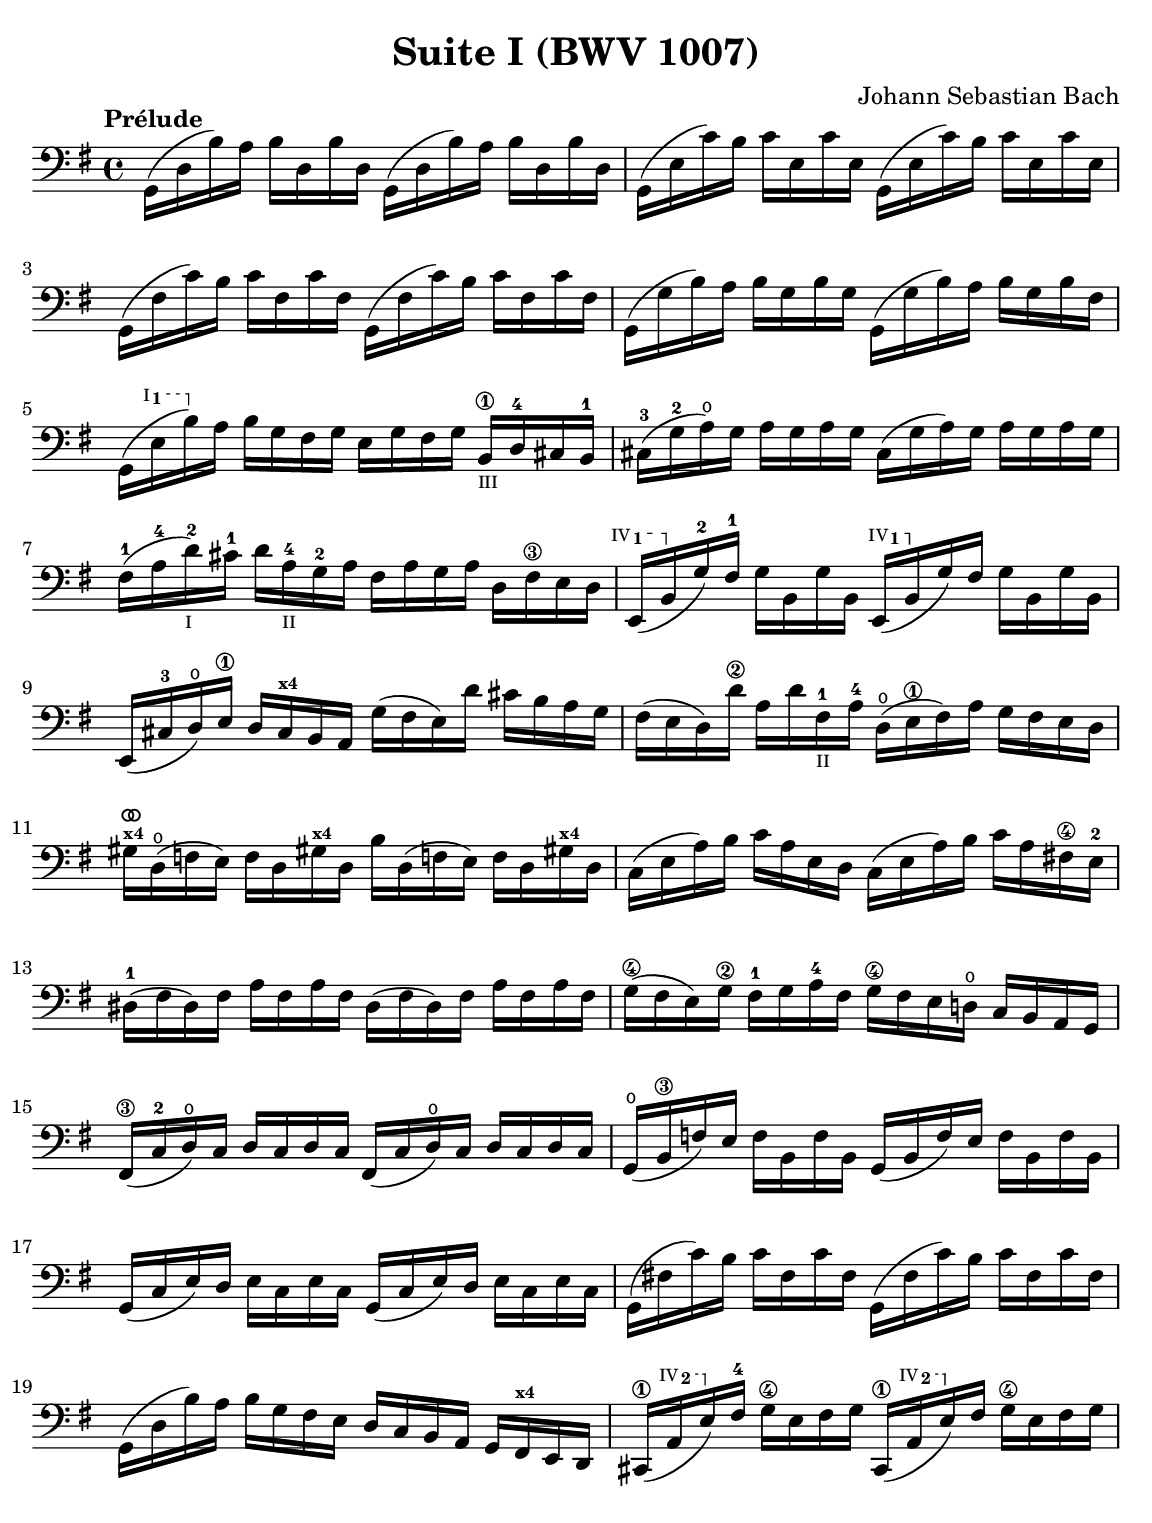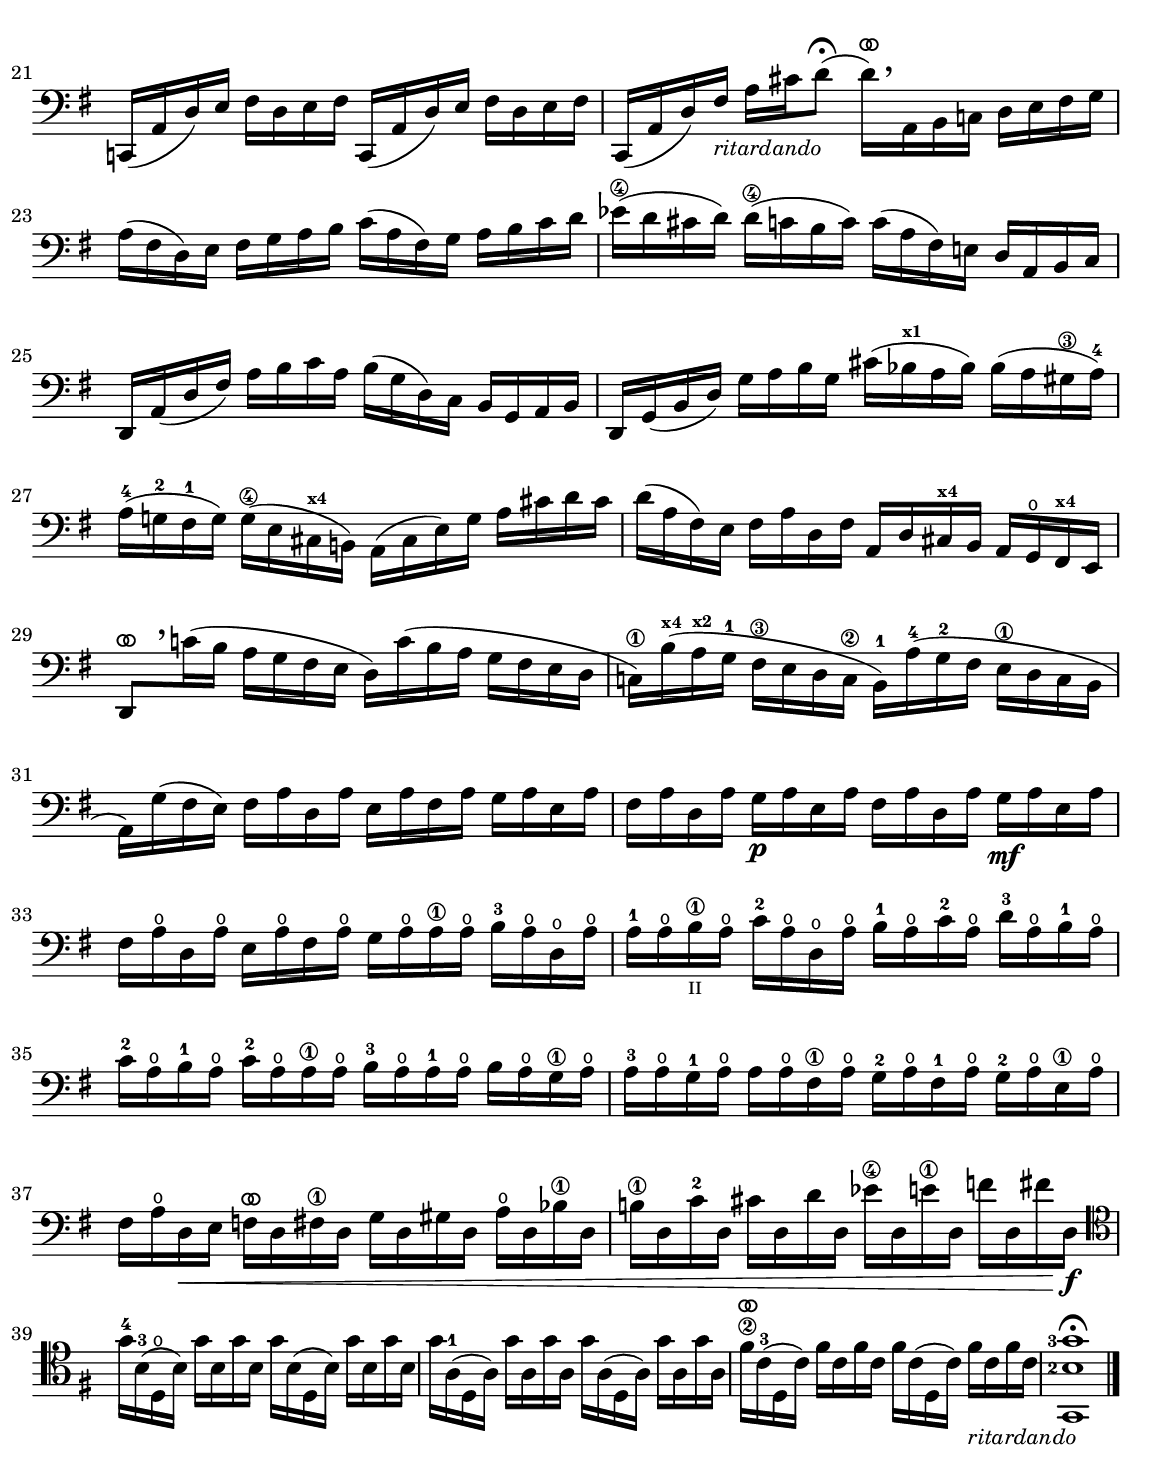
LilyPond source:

#(set-global-staff-size 21)

\version "2.18.2"

\header {
  title = "Suite I (BWV 1007)"
  composer = "Johann Sebastian Bach"
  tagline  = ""
}

\language "italiano"

% iPad Pro 12.9

\paper {
  paper-width  = 195\mm
  paper-height = 260\mm
  indent = #0
  page-count = #2
  line-width = #184
  print-page-number = ##f
  ragged-last-bottom = ##t
  ragged-bottom = ##f
%  ragged-last = ##t
}

% \phrasingSlurDashed
% \SlurDashed
% \slurSolid

allongerUne = \markup {
  \center-column {
    \combine
    \draw-line #'(-2 . 0)
    \arrow-head #X #RIGHT ##f
  }
}

ringsps = #"
  0.15 setlinewidth
  0.9 0.6 moveto
  0.4 0.6 0.5 0 361 arc
  stroke
  1.0 0.6 0.5 0 361 arc
  stroke
  "

vibrato = \markup {
  \with-dimensions #'(-0.2 . 1.6) #'(0 . 1.2)
  \postscript #ringsps
}

startModernBarre =
#(define-event-function (parser location fretnum partial)
   (number? number?)
    #{
      \tweak bound-details.left.text
        \markup
          \teeny \concat {
          #(format #f "~@r" fretnum)
          \hspace #.2
          \lower #.3 \small \bold \fontsize #-2 #(number->string partial)
          \hspace #.5
        }
      \tweak font-size -1
      \tweak font-shape #'upright
      \tweak style #'dashed-line
      \tweak dash-fraction #0.3
      \tweak dash-period #1
      \tweak bound-details.left.stencil-align-dir-y #0.35
      \tweak bound-details.left.padding 2.5 % was 0.25
      \tweak bound-details.left.attach-dir -1
      \tweak bound-details.left-broken.text ##f
      \tweak bound-details.left-broken.attach-dir -1
      %% adjust the numeric values to fit your needs:
      \tweak bound-details.left-broken.padding 0.5 %% was 1.5
      \tweak bound-details.right-broken.padding 0
      \tweak bound-details.right.padding 0.25
      \tweak bound-details.right.attach-dir 2
      \tweak bound-details.right-broken.text ##f
      \tweak bound-details.right.text
        \markup
          \with-dimensions #'(0 . 0) #'(-.3 . 0) %% was (0 . -1)
          \draw-line #'(0 . -1)
      \startTextSpan
   #})

stopBarre = \stopTextSpan

\score {
  \new Staff {
    \set fingeringOrientations = #'(left)
    \override Hairpin.to-barline = ##f
    \override BreathingSign.text = \markup {
      \translate #'(-1.75 . 1.6)
      \musicglyph #"scripts.rcomma"
    }

    \tempo "Prélude"
    \time 4/4
    \key sol \major
    \clef "bass"

    | sol,16( re16 si16)   la16 si16  re16  si16  re16
      sol,16( re16 si16)   la16 si16  re16  si16  re16
    | sol,16( mi16 do'16)  si16 do'16 mi16  do'16 mi16
      sol,16( mi16 do'16)  si16 do'16 mi16  do'16 mi16
    | sol,16( fad16 do'16) si16 do'16 fad16 do'16 fad16
      sol,16( fad16 do'16) si16 do'16 fad16 do'16 fad16
    | sol,16( sol16 si16)  la16 si16  sol16 si16  sol16
      sol,16( sol16 si16)  la16 si16[ sol16 si16  fad16]
    | sol,16( \startModernBarre #1 #1 mi16 si16) \stopBarre
      la16 si16 sol16 fad16 sol16 mi16 sol16 fad16 sol16
      si,16\1_\markup{\teeny III} re16-4 dod16 si,16-1
    | dod16-3( sol16-2 la16)\open sol16
      la16 sol16 la16 sol16
      dod16( sol16 la16) sol16 la16 sol16 la16 sol16
    | fad16-1( la16-4 re'16-2_\markup{\teeny I}) dod'16-1
      re'16 la16-4_\markup{\teeny II} sol16-2 la16
      fad16 la16 sol16 la16 re16 fad16\3 mi16 re16
   %| NO BAR HERE OR ELSE \starModernBarre FAILS
      \startModernBarre #4 #1 mi,16( si,16 \stopBarre sol16-2) fad16-1
      sol16 si,16 sol16 si,16
      \startModernBarre #4 #1 mi,16( si,16 \stopBarre sol16) fad16 
      sol16 si,16 sol16 si,16
    | mi,16( dod16-3 re16)\open
      mi16\1 re16 dod16^\markup{\bold\teeny x4} si,16 la,16
      sol16( fad16 mi16) re'16 dod'16 si16 la16 sol16
    | fad16( mi16 re16) re'16\2 la16 re'16 fad16-1_\markup{\teeny II}
      la16-4 re16(\open mi16\1 fad16) la16 sol16 fad16 mi16 re16
    | sold16^\markup{\teeny\bold x4}^\vibrato re16(\open fa16 mi16)
      fa16 re16 sold!16^\markup{\bold\teeny x4}
      re16 si16 re16( fa!16 mi16) fa16
      re16 sold!16^\markup{\bold\teeny x4} re16
    | do16( mi16 la16) si16 do'16 la16 mi16 re16
      do16( mi16 la16) si16 do'16 la16 fad!16\4 mi16-2
    | red16-1( fad16 red16) fad16 la16 fad16 la16 fad16
      red16( fad16 red16) fad16 la16 fad16 la16 fad16
    | sol16(\4 fad16 mi16) sol16\2 fad16-1 sol16 la16-4 fad16
      sol16\4 fad16 mi16 re!16\open do16 si,16 la,16 sol,16
    | fad,16\3( do16-2 re16\open) do16 re16 do16 re16 do16
      fad,16( do16 re16\open) do16 re16 do16 re16 do16
    | sol,16(\open si,16\3 fa16) mi16 fa16 si,16 fa16 si,16
      sol,16_( si,16 fa16) mi16 fa16 si,16 fa16 si,16
    | sol,16( do16 mi16) re16 mi16 do16 mi16 do16
      sol,16( do16 mi16) re16 mi16 do16 mi16 do16
    | sol,16( fad!16 do'16) si16 do'16 fad16 do'16 fad16
      sol,16( fad16 do'16) si16 do'16 fad16 do'16 fad16
    | sol,16( re16 si16) la16 si16 sol16 fad16 mi16
      re16 do16 si,16 la,16 sol,16
      fad,16^\markup{\bold\teeny x4} mi,16 re,16
    | dod,16\1( \startModernBarre #4 #2 la,16 mi16) \stopBarre
      fad16-4 sol16\4 mi16 fad16 sol16
      dod,16\1( \startModernBarre #4 #2 la,16 mi16) \stopBarre
      fad16 sol16\4 mi16 fad16 sol16
    | do,!16( la,16 re16) mi16 fad16 re16 mi16 fad16
      do,16( la,16 re16) mi16 fad16 re16 mi16 fad16
    | do,16( la,16 re16) fad16_\markup{\small\italic "ritardando"}
      la16 dod'16 re'8\fermata(
      re'16)[^\vibrato \breathe la,16 si,16 do!16] re16 mi16 fad16 sol16
    | la16( fad16 re16) mi16 fad16 sol16 la16 si16
      do'16( la16 fad16) sol16 la16 si16 do'16 re'16
    | mib'16\4( re'16 dod'16 re'16)
      re'16\4( do'!16 si16 do'16)
      do'16( la16 fad16) mi!16 re16 la,16 si,16 do16
    | re,16 la,16( re16 fad16) la16 si16 do'16 la16
      si16( sol16 re16) do16 si,16 sol,16 la,16 si,16
    | re,16 sol,16( si,16 re16) sol16 la16
      si16 sol16 dod'16( 
      sib16^\markup{\bold\teeny x1} la16
      sib16) sib16( la16 sold16\3 la16)-4
    | la16-4( sol!16-2 fad16-1 sol16) sol16\4(
      mi16 dod16^\markup{\bold\teeny x4} si,!16)
      la,16( dod16 mi16) sol16 la16 dod'16 re'16 dod'16
    | re'16( la16 fad16) mi16 fad16 la16 re16
      fad16 la,16 re16 dod16^\markup{\bold\teeny x4} si,16
      la,16 sol,16\open fad,16^\markup{\bold\teeny x4} mi,16
    | \stemUp re,8[^\vibrato\breathe
      \stemDown do'!16( si16] \stemNeutral la16 sol16 fad16 mi16
      re16) do'16( si16 la16 sol16 fad16 mi16 re16
    | do!16\1) si16(^\markup{\bold\teeny x4}
      la16^\markup{\bold\teeny x2} sol16-1 fad16\3 mi16 re16 do16\2
      si,16-1) la16-4( sol16-2 fad16
      \stemDown mi16\1 re16 do16 si,16 \stemNeutral
    | la,16) sol16( fad16 mi16) fad16 la16 re16 la16
      mi16 la16 fad16 la16 sol16 la16 mi16 la16
    | fad16 la16 re16 la16 sol16\p la16 mi16 la16
      fad16 la16 re16 la16 sol16\mf la16 mi16 la16
    | fad16 la16\open re16 la16\open mi16 la16\open fad16 la16\open
 %       <<{\skip 16 la16[ \skip 16 la16]}\\
 %         {sol16[ \skip 16 la16_\1] \skip 16}>>
 %       <<{\skip 16 la16[ \skip 16 la16]}\\
 %         {si16[ \skip 16 re16] \skip 16}>>
      sol16 la16\open la16\1 la16\open si16-3 la16\open re16\open la16\open
%      | <<{\skip 16 la1h6[ \skip 16 la16] \skip 16 la16[ \skip 16 la16]
%           \skip 16 la16[ \skip 16 la16] \skip 16 la16[ \skip 16 la16]}\\
%          {la16[ \skip 16 si16_\1] \skip 16 do'16[ \skip 16 re16] \skip 16
%           si16[ \skip 16 do'16] \skip 16 re'16[ \skip 16 si16] \skip16}>>
    | la16-1 la16\open si16\1_\markup{\teeny II} la16\open
      do'16-2 la16\open re16\open la16\open
      si16-1 la16\open do'16-2 la16\open re'16-3 la16\open si16-1 la16\open
 %     | <<{\skip 16 la16[ \skip 16 la16] \skip 16 la16[ \skip 16 la16]
 %          \skip 16 la16[ \skip 16 la16] \skip 16 la16[ \skip 16 la16]}\\
 %         {do'16[ \skip 16 si16] \skip 16 do'16[ \skip 16 la16_\1] \skip 16
 %          si16[ \skip 16 la16] \skip 16 si16[ \skip 16 sol16_\1] \skip 16}>>
    | do'16-2 la16\open si16-1 la16\open do'16-2 la16\open la16\1 la16\open
      si16-3 la16\open la16-1 la16\open si16 la16\open sol16\1 la16\open
 %     | <<{\skip 16 la16[ \skip 16 la16] \skip 16 la16[ \skip 16 la16]}\\
 %         {la16[ \skip 16 sol16] \skip 16 la16[ \skip 16 fad16_\1] \skip 16}>>
    | la16-3 la16\open sol16-1 la16\open la16 la16\open fad16\1 la16\open
      sol16-2 la16\open fad16-1 la16\open sol16-2 la16\open mi16\1 la16\open
    | fad16 la16\open re16\<
      mi16 fa!16^\vibrato re16 fad16\1 re16
      sol16 re16 sold16 re16 la16\open re16 sib16\1 re16
    | si!16\1 re16 do'16-2 re16 dod'16 re16 re'16 re16
      mib'16\4 re16 mi'!16\1 re16 fa'!16 re16 fad'16 re16\f\!
    | \clef "tenor"
      sol'16-4 si16(-3 re16\open si16) sol'16 si16 sol'16 si16
      sol'16 si16( re16 si16) sol'16 si16 sol'16 si16
    | sol'16 la16(-1 re16 la16) sol'16 la16 sol'16 la16
      sol'16 la16( re16 la16) sol'16 la16 sol'16 la16
    | fad'16\2^\vibrato do'16(-3 re16 do'16) fad'16 do'16 fad'16 do'16
      fad'16 do'16( re16 do'16)
      fad'16_\markup{\small\italic "ritardando"} do'16 fad'16 do'16
    | << sol,1 <si-2>1 <sol'-3>1\fermata>>

    \bar "|."
  }
}
